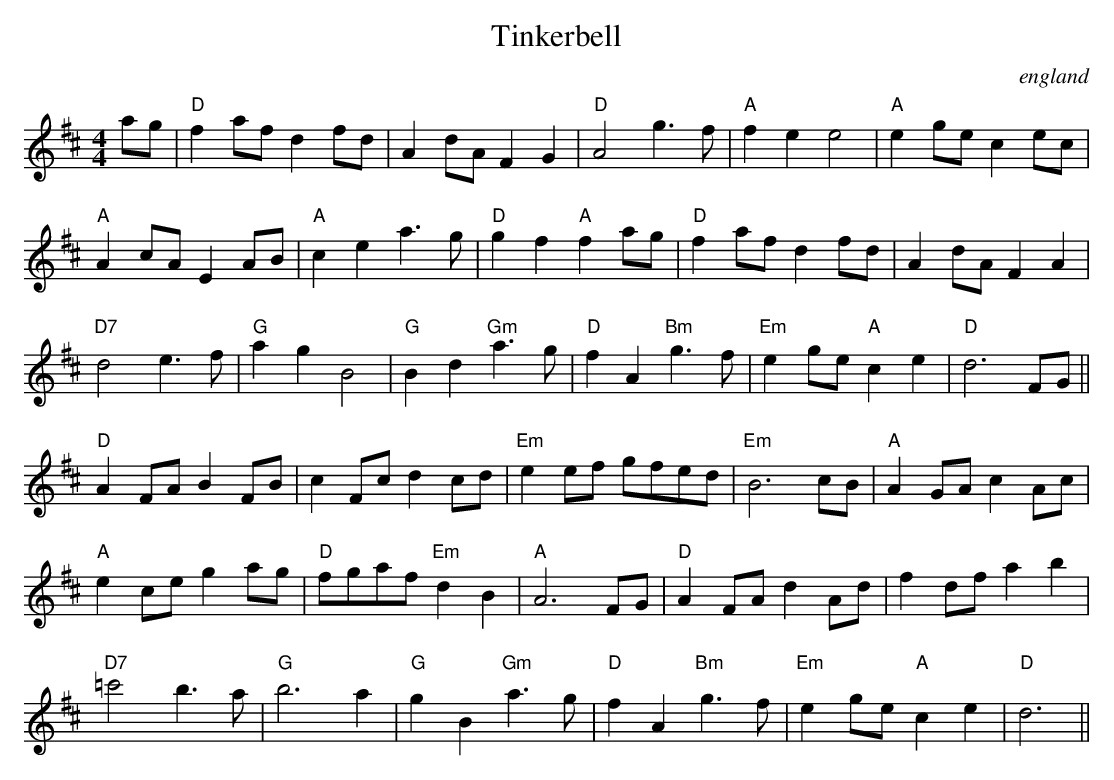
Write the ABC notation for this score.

X:1
T:Tinkerbell
O:england
M:4/4
L:1/4
K:D
a/2g/2|"D"fa/2f/2 df/2d/2|Ad/2A/2 FG|"D"A2 g3/2f/2|"A"fe e2|"A"eg/2e/2 ce/2c/2\
|
"A"Ac/2A/2 EA/2B/2|"A"ce a3/2g/2|"D"gf "A"fa/2g/2|"D"fa/2f/2 df/2d/2|\
Ad/2A/2 FA|
"D7"d2 e3/2f/2|"G"ag B2|"G"Bd "Gm"a3/2g/2|"D"fA "Bm"g3/2f/2|"Em"eg/2e/2 "A"ce|\
"D"d3F/2G/2||
"D"AF/2A/2 BF/2B/2|cF/2c/2 dc/2d/2|"Em"ee/2f/2 g/2f/2e/2d/2|"Em"B3c/2B/2|\
"A"AG/2A/2 cA/2c/2|
"A"ec/2e/2 ga/2g/2|"D"f/2g/2a/2f/2 "Em"dB|"A"A3F/2G/2|"D"AF/2A/2 dA/2d/2|\
fd/2f/2 ab|
"D7"=c'2 b3/2a/2|"G"b3a|"G"gB "Gm"a3/2g/2|"D"fA "Bm"g3/2f/2|"Em"eg/2e/2 "A"ce|\
"D"d3||
